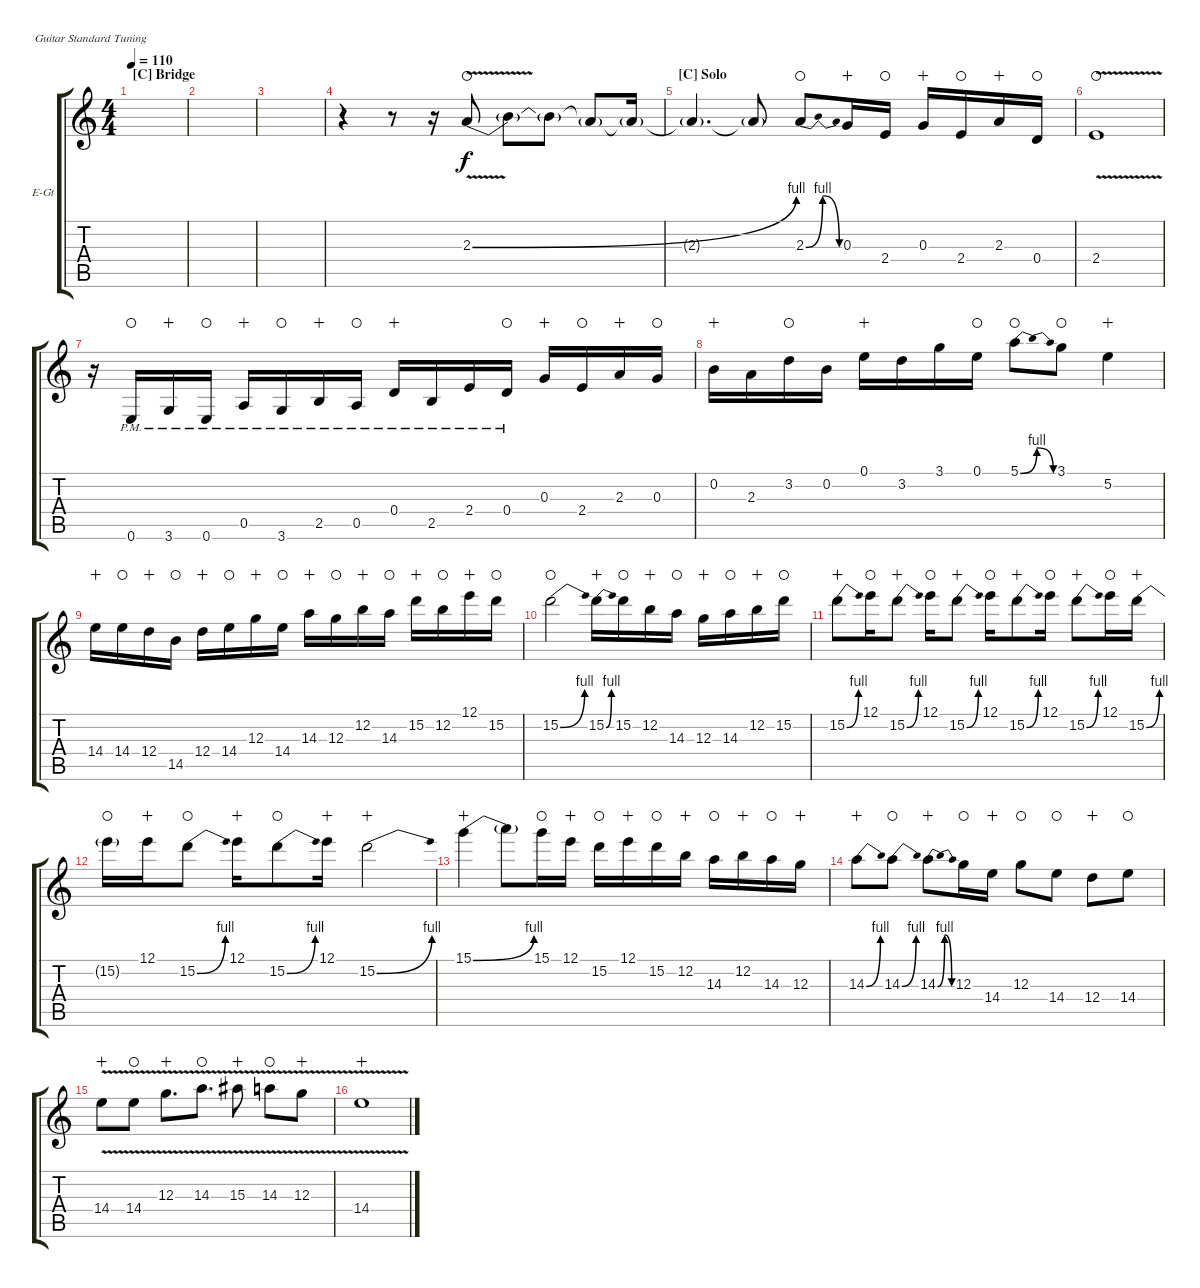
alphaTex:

\defaultSystemsLayout 4
\bracketExtendMode groupsimilarinstruments
\firstSystemTrackNameOrientation horizontal
\otherSystemsTrackNameOrientation horizontal
\track ("Electric Guitar" "E-Gt") {instrument distortionguitar}
\staff {score tabs}
\tuning (E4 B3 G3 D3 A2 E2)
\ts (4 4)
\section ("C" "Bridge")
\tempo 110
\clef g2
\scale
0.333333
\ks c
|
\scale
0.333333 |
\scale
0.333333 |
\scale
0.333333 r.4 r.8 r.16 2.3{be (bend 0 0 15 4) v}.8{waho} 2.3{t}.8 2.3{t}.8 2.3{t}.8 2.3{t}.16 |
\section ("C" "Solo")
\scale
0.333333 2.3{t}.4{d} 2.3{t}.8 2.3{be (bendrelease 0 0 10.2 4 20.4 4 30 0)}.8{waho} 0.3.16{wahc} 2.4.16{waho} 0.3.16{wahc} 2.4.16{waho} 2.3.16{wahc} 0.4.16{waho} |
\scale
0.333333 2.4{v}.1{waho} |
\scale
0.333333 r.16 0.6{pm}.16{waho} 3.6{pm}.16{wahc} 0.6{pm}.16{waho} 0.5{pm}.16{wahc} 3.6{pm}.16{waho} 2.5{pm}.16{wahc} 0.5{pm}.16{waho} 0.4{pm}.16{wahc} 2.5{pm}.16 2.4{pm}.16 0.4{pm}.16{waho} 0.3.16{wahc} 2.4.16{waho} 2.3.16{wahc} 0.3.16{waho} |
\scale
0.333333 0.2.16{wahc} 2.3.16 3.2.16{waho} 0.2.16 0.1.16{wahc} 3.2.16 3.1.16 0.1.16{waho} 5.1{be (bendrelease 0 0 10.2 4 20.4 4 30 0)}.8{waho} 3.1.8{waho} 5.2.4{wahc} |
\scale
0.333333 14.4.16{wahc} 14.4.16{waho} 12.4.16{wahc} 14.5.16{waho} 12.4.16{wahc} 14.4.16{waho} 12.3.16{wahc} 14.4.16{waho} 14.3.16{wahc} 12.3.16{waho} 12.2.16{wahc} 14.3.16{waho} 15.2.16{wahc} 12.2.16{waho} 12.1.16{wahc} 15.2.16{waho} |
\scale
0.333333 15.2{be (bend 0 0 15 4)}.2{waho} 15.2{be (bend 0 0 15 4)}.16{wahc} 15.2.16{waho} 12.2.16{wahc} 14.3.16{waho} 12.3.16{wahc} 14.3.16{waho} 12.2.16{wahc} 15.2.16{waho} |
\scale
0.333333 15.2{be (bend 0 0 15 4)}.8{wahc} 12.1.16{waho} 15.2{be (bend 0 0 15 4)}.8{wahc} 12.1.16{waho} 15.2{be (bend 0 0 15 4)}.8{wahc} 12.1.16{waho} 15.2{be (bend 0 0 15 4)}.8{wahc} 12.1.16{waho} 15.2{be (bend 0 0 15 4)}.8{wahc} 12.1.16{waho} 15.2{be (bend 0 0 15 4)}.16{wahc} |
\scale
0.333333 15.2{t}.16{waho} 12.1.16{wahc} 15.2{be (bend 0 0 15 4)}.8{waho} 12.1.16{wahc} 15.2{be (bend 0 0 15 4)}.8{waho} 12.1.16{wahc} 15.2{be (bend 0 0 15 4)}.2{wahc} |
\scale
0.333333 15.1{be (bend 0 0 15 4)}.4{wahc} 15.1{t}.8 15.1.16{waho} 12.1.16{wahc} 15.2.16{waho} 12.1.16{wahc} 15.2.16{waho} 12.2.16{wahc} 14.3.16{waho} 12.2.16{wahc} 14.3.16{waho} 12.3.16{wahc} |
\scale
0.333333 14.3{be (bend 0 0 15 4)}.8{wahc} 14.3{be (bend 0 0 15 4)}.8{waho} 14.3{be (bendrelease 0 0 10.2 4 20.4 4 30 0)}.8{wahc} 12.3.16{waho} 14.4.16{wahc} 12.3.8{waho} 14.4.8{waho} 12.4.8{wahc} 14.4.8{waho} |
\scale
0.333333 14.4{v}.8{wahc} 14.4{v}.8{waho} 12.3{v}.8{d wahc} 14.3{v}.8{d waho} 15.3{v}.8{wahc} 14.3{v}.8{waho} 12.3{v}.8{wahc} |
\scale
0.333333 14.4{v}.1{wahc}
